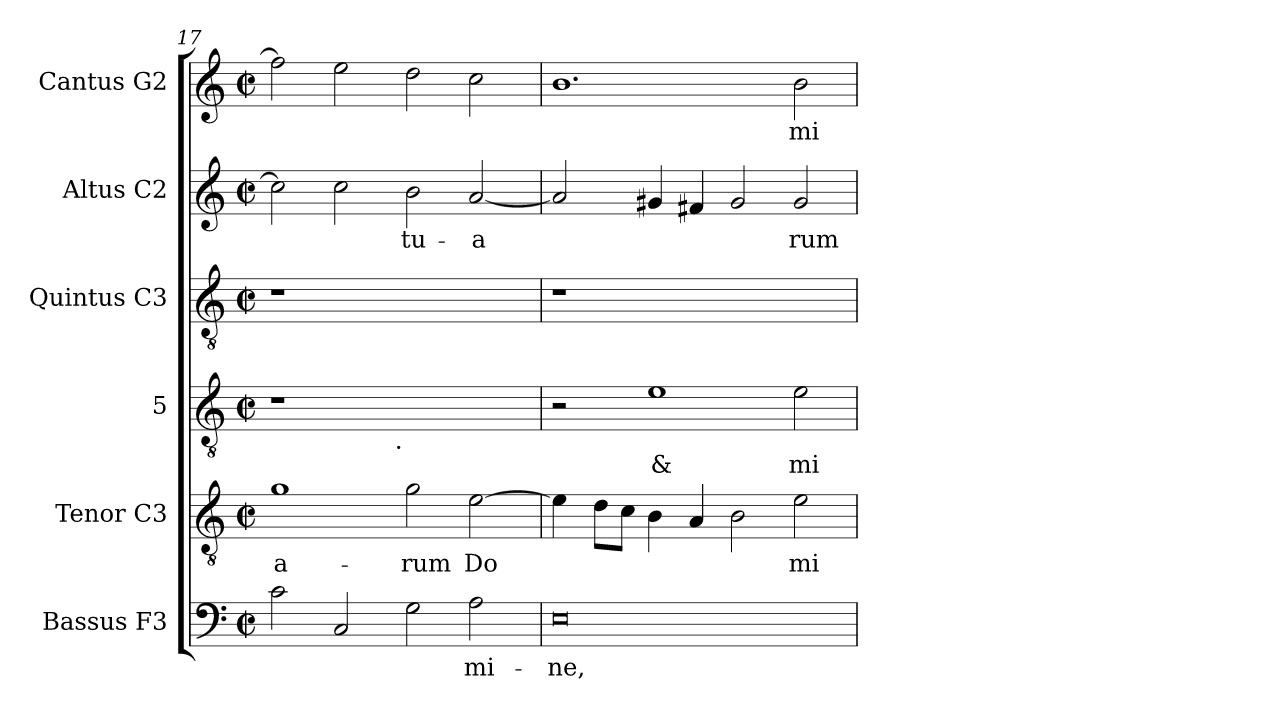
**kern	**text	**kern	**text	**kern	**text	**kern	**kern	**text	**kern	**text
*part6	*part6	*part5	*part5	*part4	*part4	*part3	*part2	*part2	*part1	*part1
*staff6	*staff6	*staff5	*staff5	*staff4	*staff4	*staff3	*staff2	*staff2	*staff1	*staff1
*I"Bassus  F3	*	*I"Tenor  C3	*	*I"5	*	*I"Quintus  C3	*I"Altus  C2	*	*I"Cantus  G2	*
*I'B	*	*I'T	*	*	*	*	*I'A	*	*I'C	*
*clefF4	*	*clefGv2	*	*clefGv2	*	*clefGv2	*clefG2	*	*clefG2	*
*k[]	*	*k[]	*	*k[]	*	*k[]	*k[]	*	*k[]	*
*C:	*	*C:	*	*C:	*	*C:	*C:	*	*C:	*
*M2/2	*	*M2/2	*	*M2/2	*	*M2/2	*M2/2	*	*M2/2	*
*met(c|)	*	*met(c|)	*	*met(c|)	*	*met(c|)	*met(c|)	*	*met(c|)	*
=17	=17	=17	=17	=17	=17	=17	=17	=17	=17	=17
!	!LO:LY:b:cj	!	!LO:LY:b:cj	!	!	!	!	!LO:LY:b:cj	!	!LO:LY:b:cj
*	*	*	*	*^	*	*	*	*	*	*
2c\	--	1g	-a-	1r	2ryy	.	1r	2cc\]	.	2ff\]	--
!	!LO:LY:b:cj	!	!	!	!	!	!	!	!LO:LY:b:cj	!	!LO:LY:b:cj
2C/	--	.	.	.	4...ryy	.	.	2cc\	.	2ee\	--
!	!	!	!	!	!LO:TX:b:t=.	!	!	!	!	!	!
.	.	.	.	.	1ryy	.	.	.	.	.	.
!	!LO:LY:b:cj	!	!LO:LY:b:cj	!	!	!	!	!	!LO:LY:b:cj	!	!LO:LY:b:cj
2G\	--	2g\	-rum	1ryy	.	.	1ryy	2b\	tu-	2dd\	--
!	!LO:LY:b:cj	!	!LO:LY:b:cj	!	!	!	!	!	!LO:LY:b:cj	!	!LO:LY:b:cj
2A\	-mi-	[>2e\	Do-	.	.	.	.	[<2a/	-a-	2cc\	--
.	.	.	.	.	32ryy	.	.	.	.	.	.
=18	=18	=18	=18	=18	=18	=18	=18	=18	=18	=18	=18
!	!LO:LY:b:cj	!	!LO:LY:b:cj	!	!	!	!	!	!LO:LY:b:cj	!	!LO:LY:b:cj
*	*	*	*	*v	*v	*	*	*	*	*	*
0E	-ne,	4e\]	--	2r	.	1r	2a/]	--	1.b	--
!	!	!	!LO:LY:b:cj	!	!	!	!	!	!	!
.	.	8d\L	--	.	.	.	.	.	.	.
!	!	!	!LO:LY:b:cj	!	!	!	!	!	!	!
.	.	8c\J	--	.	.	.	.	.	.	.
!	!	!	!LO:LY:b:cj	!	!LO:LY:b:cj	!	!	!LO:LY:b:cj	!	!
.	.	4B\	--	1e	&	.	4g#X/	--	.	.
!	!	!	!LO:LY:b:cj	!	!	!	!	!LO:LY:b:cj	!	!
.	.	4A/	--	.	.	.	4f#X/	--	.	.
!	!	!	!LO:LY:b:cj	!	!	!	!	!LO:LY:b:cj	!	!
.	.	2B\	--	.	.	1ryy	2g#/	--	.	.
!	!	!	!LO:LY:b:cj	!	!LO:LY:b:cj	!	!	!LO:LY:b:cj	!	!LO:LY:b:cj
.	.	2e\	-mi-	2e\	mi-	.	2g#/	-rum	2b\	-mi-
=	=	=	=	=	=	=	=	=	=	=
*-	*-	*-	*-	*-	*-	*-	*-	*-	*-	*-
